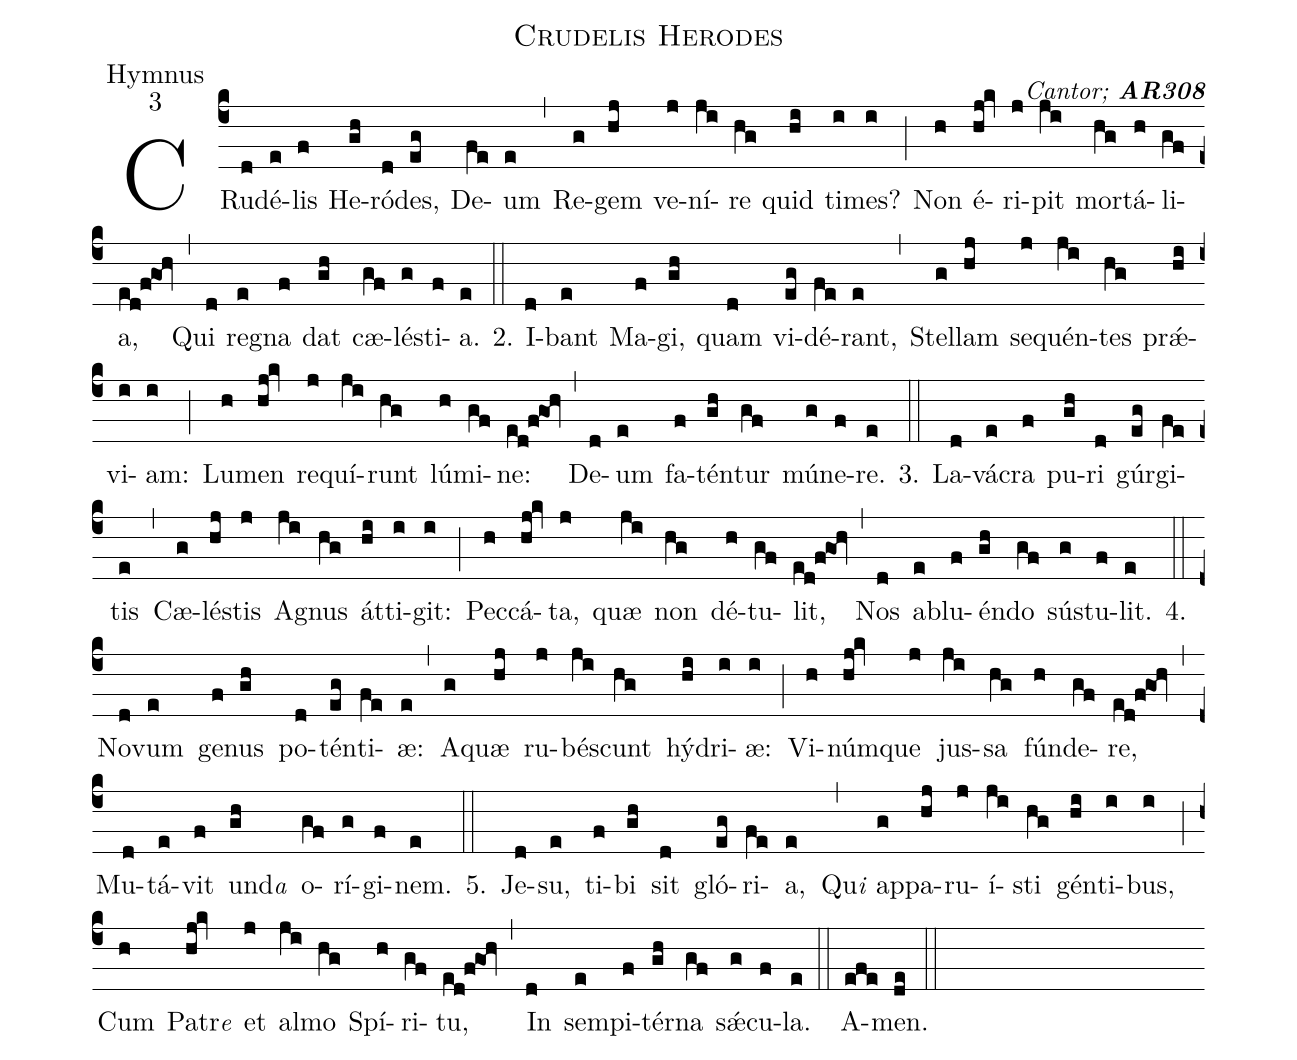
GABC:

name:Crudelis Herodes;
office-part:Hymnus;
mode:3;
commentary: {\itshape\mdseries  Cantor;\/}   {\bfseries AR308};
%%
(c4) CRu(d)dé(e)lis(f) He(gh)ró(d)des,(eg) De(fe)um(e) (,) Re(g)gem(hj) ve(j)ní(ji)re(hg) quid(hi) ti(i)mes?(i) (;) Non(h) é(hj!kv)ri(j)pit(ji) mor(hg)tá(h)li(gf)a,(ed!f!goh) (,) Qui(d) re(e)gna(f) dat(gh) cæ(gf)lé(g)sti(f)a.(e)


2.(::) I(d)bant(e) Ma(f)gi,(gh) quam(d) vi(eg)dé(fe)rant,(e) (,) Stel(g)lam(hj) se(j)quén(ji)tes(hg) prǽ(hi)vi(i)am:(i) (;) Lu(h)men(hj!kv) re(j)quí(ji)runt(hg) lú(h)mi(gf)ne:(ed!f!goh) (,) De(d)um(e) fa(f)tén(gh)tur(gf) mú(g)ne(f)re.(e)

3.(::) La(d)vá(e)cra(f) pu(gh)ri(d) gúr(eg)gi(fe)tis(e) (,) Cæ(g)lé(hj)stis(j) A(ji)gnus(hg) át(hi)ti(i)git:(i) (;) Pec(h)cá(hj!kv)ta,(j) quæ(ji) non(hg) dé(h)tu(gf)lit,(ed!f!goh) (,) Nos(d) a(e)blu(f)én(gh)do(gf) sú(g)stu(f)lit.(e)

4.(::) No(d)vum(e) ge(f)nus(gh) po(d)tén(eg)ti(fe)æ:(e) (,) A(g)quæ(hj) ru(j)bé(ji)scunt(hg) hý(hi)dri(i)æ:(i) (;) Vi(h)núm(hj!kv)que(j) jus(ji)sa(hg) fún(h)de(gf)re,(ed!f!goh) (,) Mu(d)tá(e)vit(f) und<e>a</e>(gh) o(gf)rí(g)gi(f)nem.(e)

5.(::) Je(d)su,(e) ti(f)bi(gh) sit(d) gló(eg)ri(fe)a,(e) (,) Qu<e>i</e> ap(g)pa(hj)ru(j)í(ji)sti(hg) gén(hi)ti(i)bus,(i) (;) Cum(h) Patr<e>e</e>(hj!kv) et(j) al(ji)mo(hg) Spí(h)ri(gf)tu,(ed!f!goh) (,) In(d) sem(e)pi(f)tér(gh)na(gf) sǽ(g)cu(f)la.(e) (::)

A(efe)men.(de) (::)
